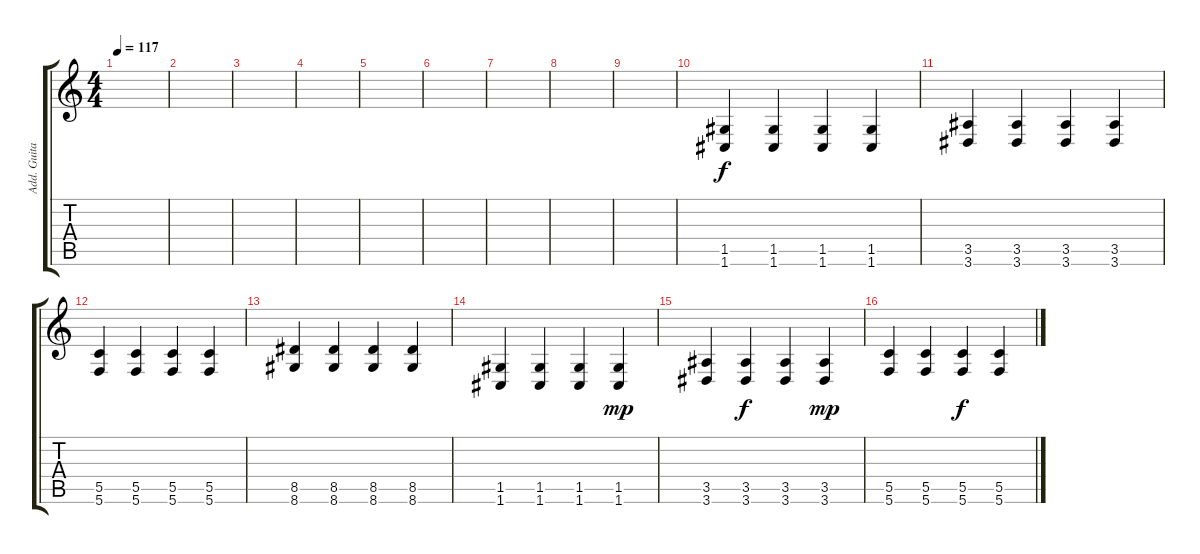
\track ("Add. Guitar" "Add. Guita") {instrument distortionguitar}
\staff {score tabs}
\tuning (D4 A3 F3 C3 G2 C2) {hide}
\ts (4 4)
\tempo 117
\clef g2
\ks c
|
|
|
|
|
|
|
|
|
(1.5 1.6).4 (1.5 1.6).4 (1.5 1.6).4 (1.5 1.6).4 |
(3.5 3.6).4 (3.5 3.6).4 (3.5 3.6).4 (3.5 3.6).4 |
(5.5 5.6).4 (5.5 5.6).4 (5.5 5.6).4 (5.5 5.6).4 |
(8.5 8.6).4 (8.5 8.6).4 (8.5 8.6).4 (8.5 8.6).4 |
(1.5 1.6).4 (1.5 1.6).4 (1.5 1.6).4 (1.5 1.6).4{dy mp} |
(3.5 3.6).4 (3.5 3.6).4{dy f} (3.5 3.6).4 (3.5 3.6).4{dy mp} |
(5.5 5.6).4 (5.5 5.6).4 (5.5 5.6).4{dy f} (5.5 5.6).4
